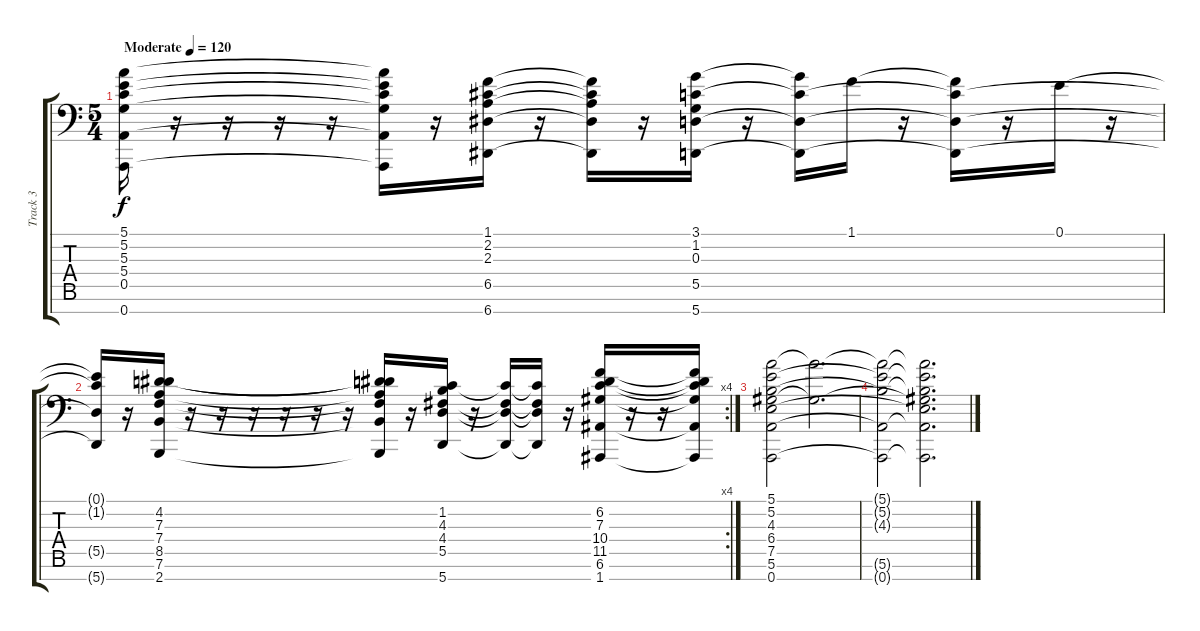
\track ("Track 3" "Track 3") {instrument acousticgrandpiano}
\staff {score tabs}
\tuning (E4 B3 G3 D3 A2 E2 A1) {hide}
\ts (5 4)
\tempo (120 "Moderate")
\clef f4
\ks c
(5.1 5.2 5.3 5.4 0.5 0.7).16{dy f instrument acousticgrandpiano} r.16 r.16 r.16 r.16 (5.1{t} 5.2{t} 5.3{t} 5.4{t} 0.5{t} 0.7{t}).16 r.16 (1.1 2.2 2.3 6.5 6.7).16 r.16 (1.1{t} 2.2{t} 2.3{t} 6.5{t} 6.7{t}).16 r.16 (3.1 1.2 0.3 5.5 5.7).16 r.16 (3.1{t} 1.2{t} 5.5{t} 5.7{t}).16 1.1.16 r.16 (1.1{t} 1.2{t} 5.5{t} 5.7{t}).16 r.16 0.1.16 r.16 |
\rc 4
(0.1{t} 1.2{t} 5.5{t} 5.7{t}).16 r.16 (4.2 7.3 7.4 8.5 7.6 2.7).16 r.16 r.16 r.16 r.16 r.16 r.16 (4.2{t} 7.3{t} 7.4{t} 8.5{t} 7.6{t} 2.7{t}).16 r.16 (1.2 4.3 4.4 5.5 5.7).16 r.16 (1.2{t} 4.4{t} 5.5{t} 5.7{t}).16 (1.2{t} 4.4{t} 5.5{t} 5.7{t}).16 r.16 (6.2 7.3 10.4 11.5 6.6 1.7).16 r.16 r.16 (6.2{t} 7.3{t} 10.4{t} 11.5{t} 6.6{t} 1.7{t}).16 |
(5.1 5.2 4.3 6.4 7.5 5.6 0.7).2 (5.1{t} 6.4{t}).2{d} |
(5.1{t} 5.2{t} 4.3{t} 5.6{t} 0.7{t}).2 (5.1{t} 5.2{t} 4.3{t} 6.4{t} 7.5{t} 5.6{t} 0.7{t}).2{d}
